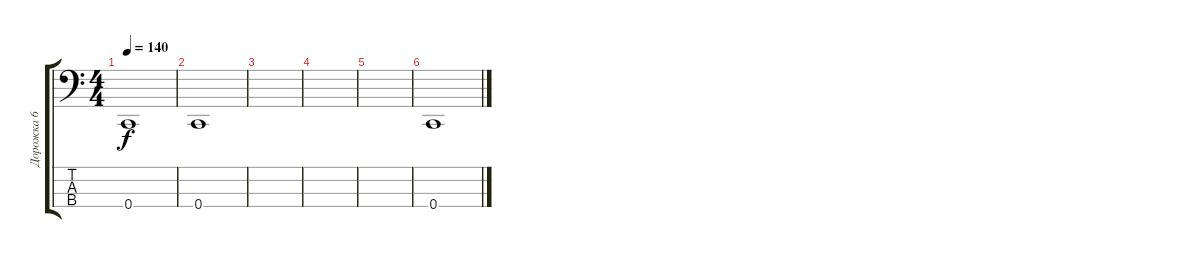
\track ("Дорожка 6" "Дорожка 6") {instrument electricbassfinger}
\staff {score tabs}
\tuning (Eb2 Bb1 F1 C1) {hide}
\ts (4 4)
\tempo 140
\clef f4
\ks c
0.4.1{dy f} |
0.4.1 |
|
|
|
0.4.1
